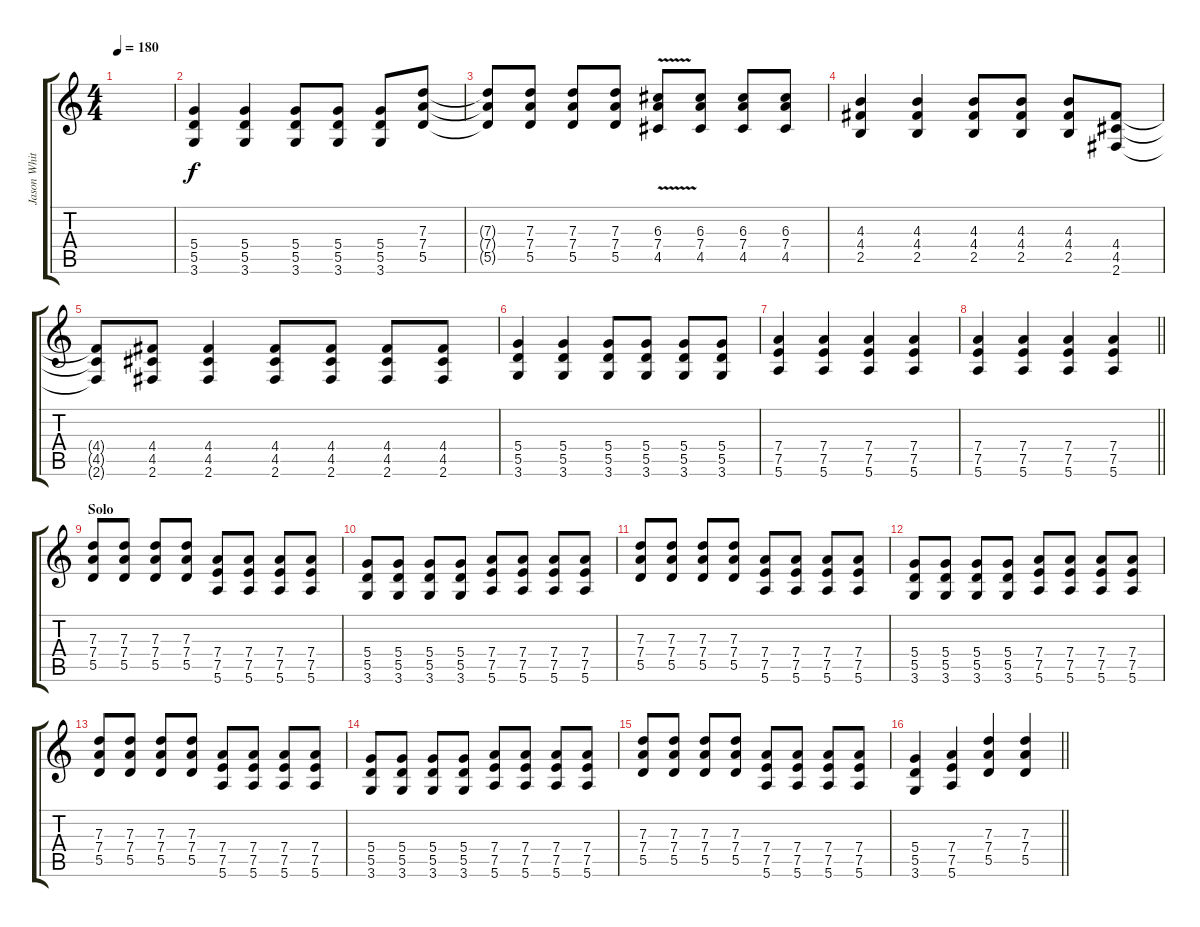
\track ("Jason White - Guitar" "Jason Whit") {instrument distortionguitar}
\staff {score tabs}
\tuning (E4 B3 G3 D3 A2 E2) {hide}
\ts (4 4)
\tempo 180
\clef g2
\ks c
|
(5.4 5.5 3.6).4{dy f volume 9} (5.4 5.5 3.6).4 (5.4 5.5 3.6).8 (5.4 5.5 3.6).8 (5.4 5.5 3.6).8 (7.3 7.4 5.5).8 |
(7.3{t} 7.4{t} 5.5{t}).8 (7.3 7.4 5.5).8 (7.3 7.4 5.5).8 (7.3 7.4 5.5).8 (6.3 7.4 4.5{v}).8 (6.3 7.4 4.5).8 (6.3 7.4 4.5).8 (6.3 7.4 4.5).8 |
(4.3 4.4 2.5).4 (4.3 4.4 2.5).4 (4.3 4.4 2.5).8 (4.3 4.4 2.5).8 (4.3 4.4 2.5).8 (4.4 4.5 2.6).8 |
(4.4{t} 4.5{t} 2.6{t}).8 (4.4 4.5 2.6).8 (4.4 4.5 2.6).4 (4.4 4.5 2.6).8 (4.4 4.5 2.6).8 (4.4 4.5 2.6).8 (4.4 4.5 2.6).8 |
(5.4 5.5 3.6).4 (5.4 5.5 3.6).4 (5.4 5.5 3.6).8 (5.4 5.5 3.6).8 (5.4 5.5 3.6).8 (5.4 5.5 3.6).8 |
(7.4 7.5 5.6).4 (7.4 7.5 5.6).4 (7.4 7.5 5.6).4 (7.4 7.5 5.6).4 |
\barLineRight lightlight
(7.4 7.5 5.6).4 (7.4 7.5 5.6).4 (7.4 7.5 5.6).4 (7.4 7.5 5.6).4 |
\section ("" "Solo")
(7.3 7.4 5.5).8{volume 12} (7.3 7.4 5.5).8 (7.3 7.4 5.5).8 (7.3 7.4 5.5).8 (7.4 7.5 5.6).8 (7.4 7.5 5.6).8 (7.4 7.5 5.6).8 (7.4 7.5 5.6).8 |
(5.4 5.5 3.6).8 (5.4 5.5 3.6).8 (5.4 5.5 3.6).8 (5.4 5.5 3.6).8 (7.4 7.5 5.6).8 (7.4 7.5 5.6).8 (7.4 7.5 5.6).8 (7.4 7.5 5.6).8 |
(7.3 7.4 5.5).8 (7.3 7.4 5.5).8 (7.3 7.4 5.5).8 (7.3 7.4 5.5).8 (7.4 7.5 5.6).8 (7.4 7.5 5.6).8 (7.4 7.5 5.6).8 (7.4 7.5 5.6).8 |
(5.4 5.5 3.6).8 (5.4 5.5 3.6).8 (5.4 5.5 3.6).8 (5.4 5.5 3.6).8 (7.4 7.5 5.6).8 (7.4 7.5 5.6).8 (7.4 7.5 5.6).8 (7.4 7.5 5.6).8 |
(7.3 7.4 5.5).8 (7.3 7.4 5.5).8 (7.3 7.4 5.5).8 (7.3 7.4 5.5).8 (7.4 7.5 5.6).8 (7.4 7.5 5.6).8 (7.4 7.5 5.6).8 (7.4 7.5 5.6).8 |
(5.4 5.5 3.6).8 (5.4 5.5 3.6).8 (5.4 5.5 3.6).8 (5.4 5.5 3.6).8 (7.4 7.5 5.6).8 (7.4 7.5 5.6).8 (7.4 7.5 5.6).8 (7.4 7.5 5.6).8 |
(7.3 7.4 5.5).8 (7.3 7.4 5.5).8 (7.3 7.4 5.5).8 (7.3 7.4 5.5).8 (7.4 7.5 5.6).8 (7.4 7.5 5.6).8 (7.4 7.5 5.6).8 (7.4 7.5 5.6).8 |
\barLineRight lightlight
(5.4 5.5 3.6).4 (7.4 7.5 5.6).4 (7.3 7.4 5.5).4 (7.3 7.4 5.5).4
